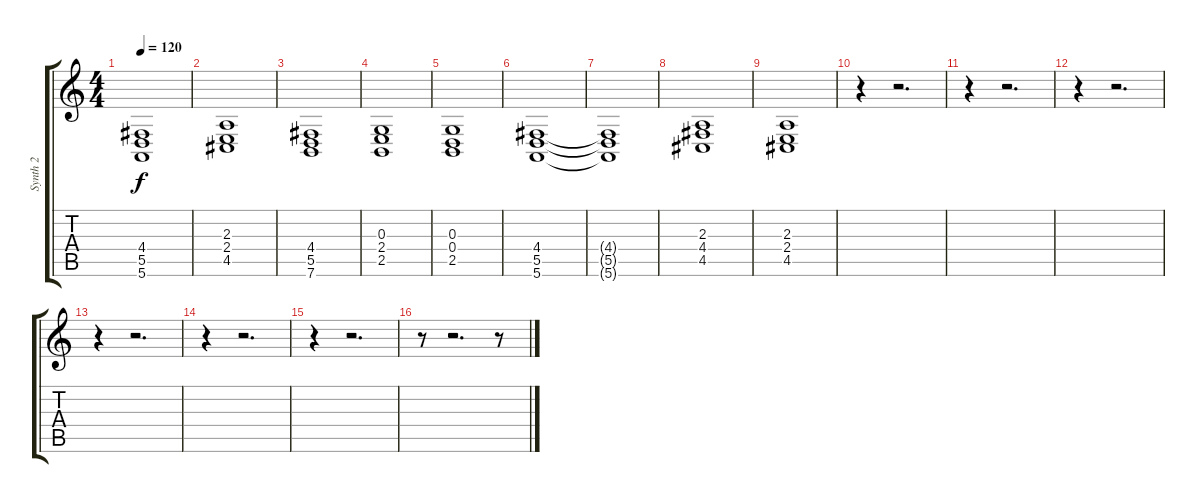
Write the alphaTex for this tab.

\track ("Synth 2" "Synth 2") {instrument pad1newage}
\staff {score tabs}
\tuning (E4 B3 G3 D3 A2 E2) {hide}
\ts (4 4)
\tempo 120
\clef g2
\ks c
(4.4 5.5 5.6).1{dy f} |
(2.3 2.4 4.5).1 |
(4.4 5.5 7.6).1 |
(0.3 2.4 2.5).1 |
(0.3 0.4 2.5).1 |
(4.4 5.5 5.6).1 |
(4.4{t} 5.5{t} 5.6{t}).1 |
(2.3 4.4 4.5).1 |
(2.3 2.4 4.5).1 |
r.4 r.2{d} |
r.4 r.2{d} |
r.4 r.2{d} |
r.4 r.2{d} |
r.4 r.2{d} |
r.4 r.2{d} |
r.8 r.2{d} r.8
